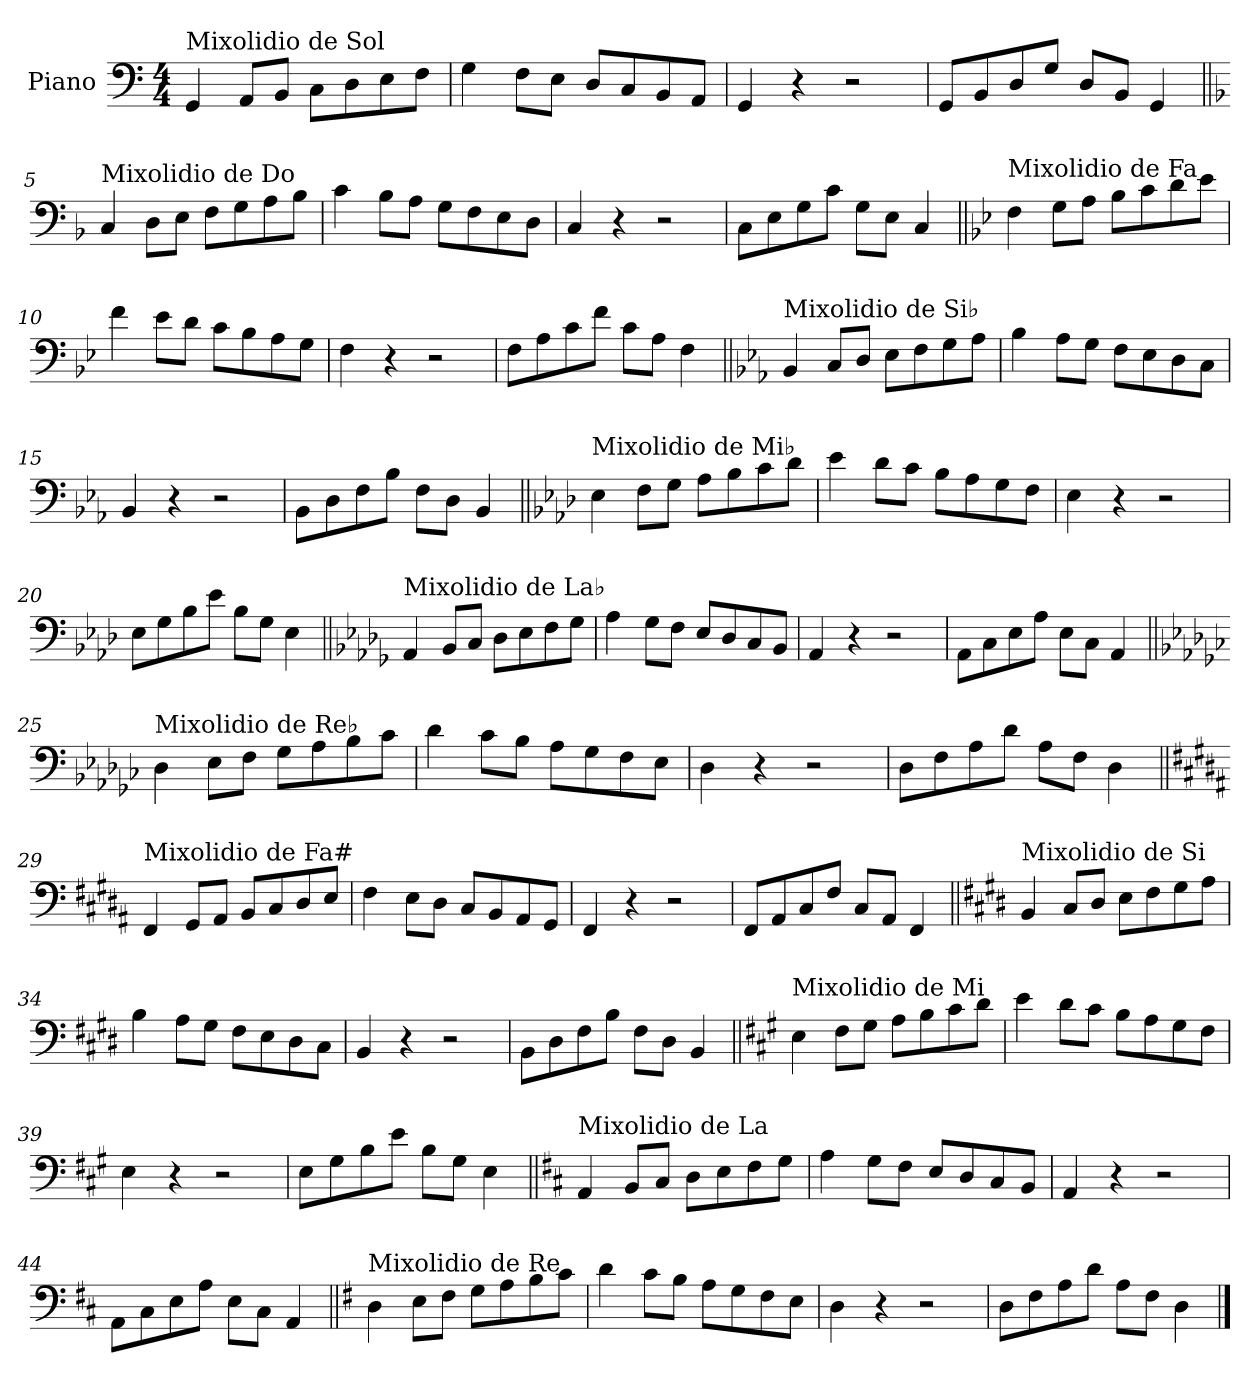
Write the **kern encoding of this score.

**kern
*part1
*staff1
*I"Piano
*I'Pno.
*clefF4
*k[]
*M4/4
=1
!LO:TX:a:t=Mixolidio de Sol
4GG/
8AA/L
8BB/J
8C\L
8D\
8E\
8F\J
=2
4G\
8F\L
8E\J
8D/L
8C/
8BB/
8AA/J
=3
4GG/
4r
2r
=4
8GG/L
8BB/
8D/
8G/J
8D/L
8BB/J
4GG/
!!LO:LB:g=z
=5||
*k[b-]
!LO:TX:a:t=Mixolidio de Do
4C/
8D\L
8E\J
8F\L
8G\
8A\
8B-\J
=6
4c\
8B-\L
8A\J
8G\L
8F\
8E\
8D\J
=7
4C/
4r
2r
=8
8C\L
8E\
8G\
8c\J
8G\L
8E\J
4C/
!!LO:LB:g=z
=9||
*k[b-e-]
!LO:TX:a:t=Mixolidio de Fa
4F\
8G\L
8A\J
8B-\L
8c\
8d\
8e-\J
=10
4f\
8e-\L
8d\J
8c\L
8B-\
8A\
8G\J
=11
4F\
4r
2r
=12
8F\L
8A\
8c\
8f\J
8c\L
8A\J
4F\
!!LO:LB:g=z
=13||
*k[b-e-a-]
!LO:TX:a:t=Mixolidio de Si♭
4BB-/
8C/L
8D/J
8E-\L
8F\
8G\
8A-\J
=14
4B-\
8A-\L
8G\J
8F\L
8E-\
8D\
8C\J
=15
4BB-/
4r
2r
=16
8BB-\L
8D\
8F\
8B-\J
8F\L
8D\J
4BB-/
!!LO:LB:g=z
=17||
*k[b-e-a-d-]
!LO:TX:a:t=Mixolidio de Mi♭
4E-\
8F\L
8G\J
8A-\L
8B-\
8c\
8d-\J
=18
4e-\
8d-\L
8c\J
8B-\L
8A-\
8G\
8F\J
=19
4E-\
4r
2r
=20
8E-\L
8G\
8B-\
8e-\J
8B-\L
8G\J
4E-\
!!LO:LB:g=z
=21||
*k[b-e-a-d-g-]
!LO:TX:a:t=Mixolidio de La♭
4AA-/
8BB-/L
8C/J
8D-\L
8E-\
8F\
8G-\J
=22
4A-\
8G-\L
8F\J
8E-/L
8D-/
8C/
8BB-/J
=23
4AA-/
4r
2r
=24
8AA-\L
8C\
8E-\
8A-\J
8E-\L
8C\J
4AA-/
!!LO:LB:g=z
=25||
*k[b-e-a-d-g-c-]
!LO:TX:a:t=Mixolidio de Re♭
4D-\
8E-\L
8F\J
8G-\L
8A-\
8B-\
8c-\J
=26
4d-\
8c-\L
8B-\J
8A-\L
8G-\
8F\
8E-\J
=27
4D-\
4r
2r
=28
8D-\L
8F\
8A-\
8d-\J
8A-\L
8F\J
4D-\
!!LO:LB:g=z
=29||
*k[f#c#g#d#a#]
!LO:TX:a:t=Mixolidio de Fa#
4FF#/
8GG#/L
8AA#/J
8BB/L
8C#/
8D#/
8E/J
=30
4F#\
8E\L
8D#\J
8C#/L
8BB/
8AA#/
8GG#/J
=31
4FF#/
4r
2r
=32
8FF#/L
8AA#/
8C#/
8F#/J
8C#/L
8AA#/J
4FF#/
!!LO:LB:g=z
=33||
*k[f#c#g#d#]
!LO:TX:a:t=Mixolidio de Si
4BB/
8C#/L
8D#/J
8E\L
8F#\
8G#\
8A\J
=34
4B\
8A\L
8G#\J
8F#\L
8E\
8D#\
8C#\J
=35
4BB/
4r
2r
=36
8BB\L
8D#\
8F#\
8B\J
8F#\L
8D#\J
4BB/
!!LO:LB:g=z
=37||
*k[f#c#g#]
!LO:TX:a:t=Mixolidio de Mi
4E\
8F#\L
8G#\J
8A\L
8B\
8c#\
8d\J
=38
4e\
8d\L
8c#\J
8B\L
8A\
8G#\
8F#\J
=39
4E\
4r
2r
=40
8E\L
8G#\
8B\
8e\J
8B\L
8G#\J
4E\
!!LO:LB:g=z
=41||
*k[f#c#]
!LO:TX:a:t=Mixolidio de La
4AA/
8BB/L
8C#/J
8D\L
8E\
8F#\
8G\J
=42
4A\
8G\L
8F#\J
8E/L
8D/
8C#/
8BB/J
=43
4AA/
4r
2r
=44
8AA\L
8C#\
8E\
8A\J
8E\L
8C#\J
4AA/
!!LO:LB:g=z
=45||
*k[f#]
!LO:TX:a:t=Mixolidio de Re
4D\
8E\L
8F#\J
8G\L
8A\
8B\
8c\J
=46
4d\
8c\L
8B\J
8A\L
8G\
8F#\
8E\J
=47
4D\
4r
2r
=48
8D\L
8F#\
8A\
8d\J
8A\L
8F#\J
4D\
==
*-
